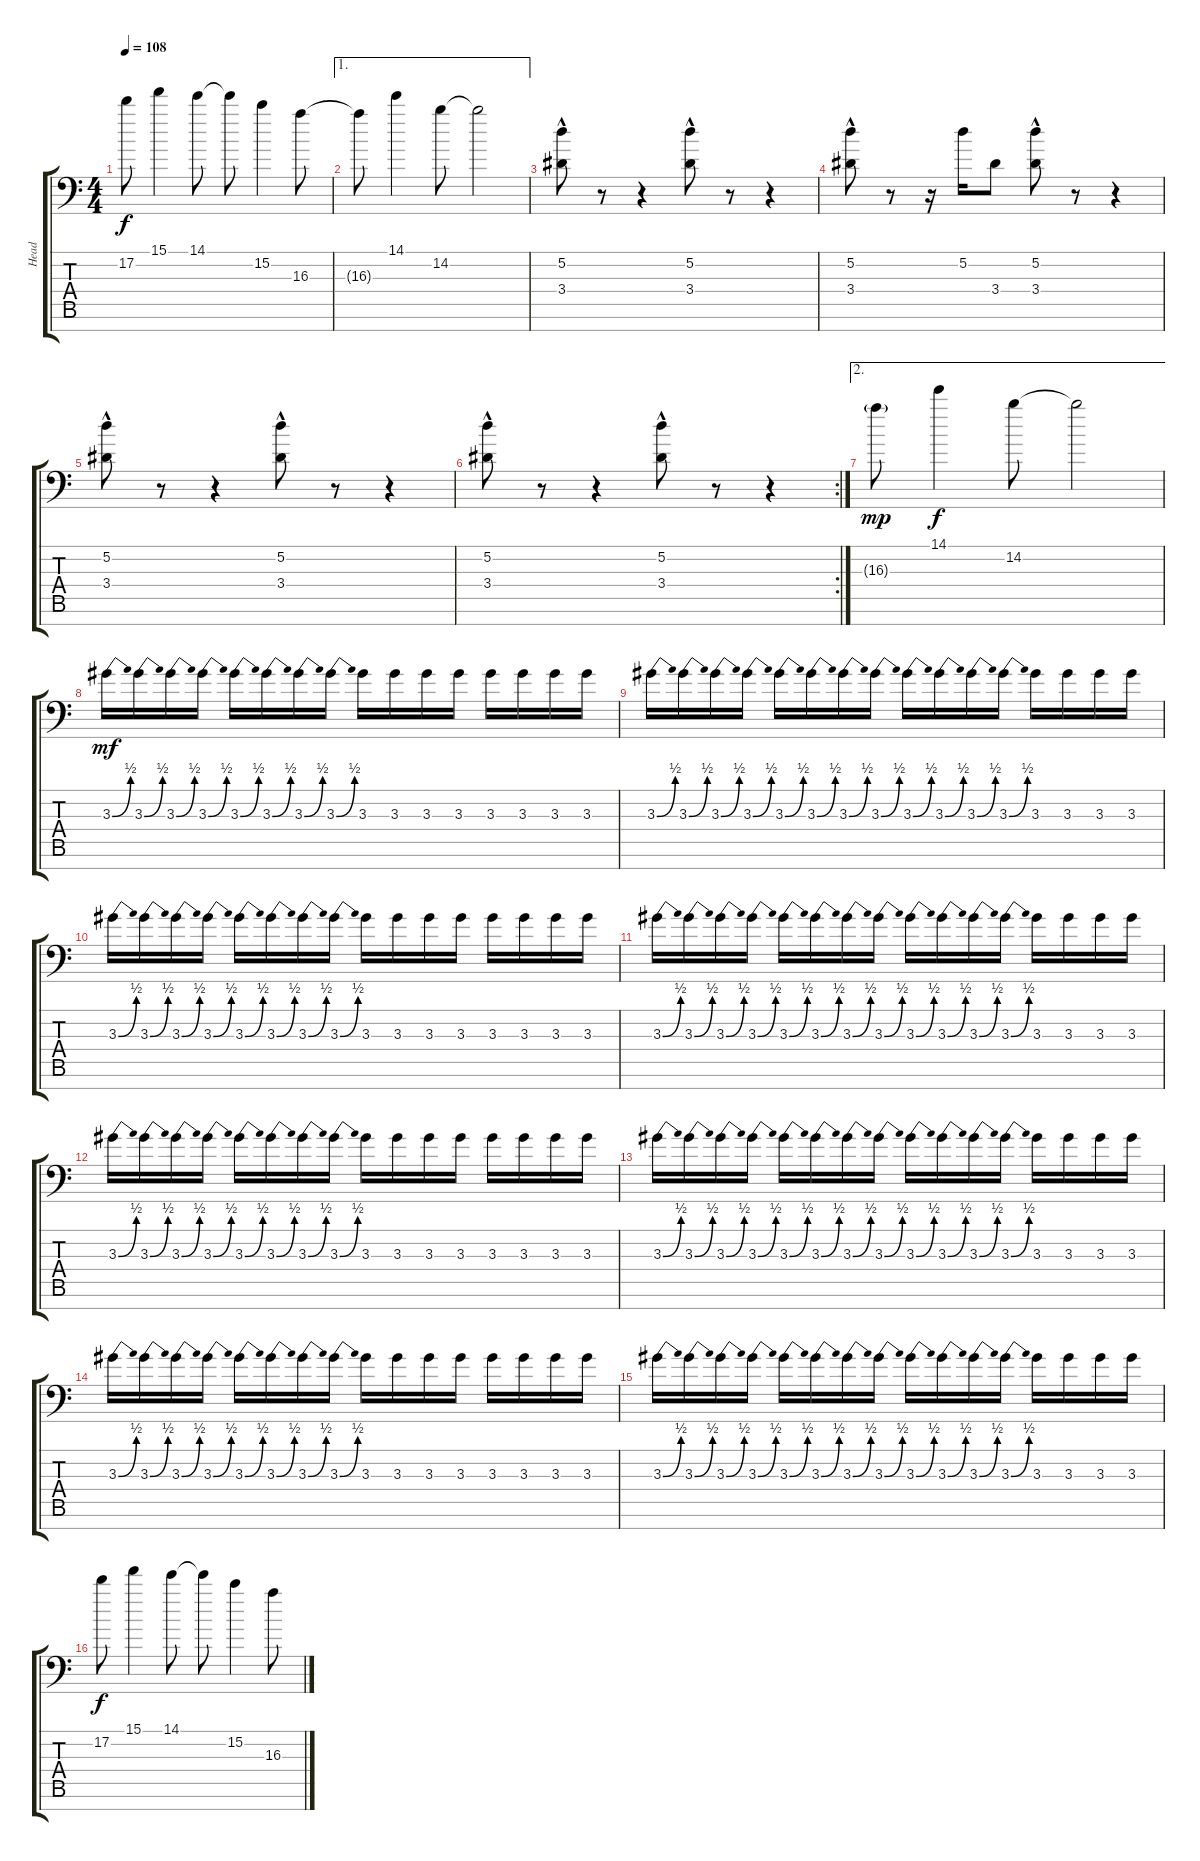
\track ("Head" "Head") {instrument distortionguitar}
\staff {score tabs}
\tuning (D4 A3 F3 C3 G2 D2 A1) {hide}
\ts (4 4)
\tempo 108
\clef f4
\ks c
17.2.8{dy f} 15.1.4 14.1.8 14.1{t}.8 15.2.4 16.3.8 |
\ae 1
16.3{t}.8 14.1.4 14.2.8 14.2{t}.2 |
(5.2{hac} 3.4{hac}).8{instrument distortionguitar} r.8 r.4 (5.2{hac} 3.4{hac}).8 r.8 r.4 |
(5.2{hac} 3.4{hac}).8 r.8 r.16 5.2.16 3.4.8 (5.2{hac} 3.4{hac}).8 r.8 r.4 |
(5.2{hac} 3.4{hac}).8 r.8 r.4 (5.2{hac} 3.4{hac}).8 r.8 r.4 |
\rc 2
(5.2{hac} 3.4{hac}).8 r.8 r.4 (5.2{hac} 3.4{hac}).8 r.8 r.4 |
\ae 2
16.3{g}.8{dy mp} 14.1.4{dy f} 14.2.8 14.2{t}.2 |
3.3{be (bend 0 0 60 2)}.16{dy mf instrument distortionguitar} 3.3{be (bend 0 0 60 2)}.16 3.3{be (bend 0 0 60 2)}.16 3.3{be (bend 0 0 60 2)}.16 3.3{be (bend 0 0 60 2)}.16 3.3{be (bend 0 0 60 2)}.16 3.3{be (bend 0 0 60 2)}.16 3.3{be (bend 0 0 60 2)}.16 3.3.16 3.3.16 3.3.16 3.3.16 3.3.16 3.3.16 3.3.16 3.3.16 |
3.3{be (bend 0 0 60 2)}.16 3.3{be (bend 0 0 60 2)}.16 3.3{be (bend 0 0 60 2)}.16 3.3{be (bend 0 0 60 2)}.16 3.3{be (bend 0 0 60 2)}.16 3.3{be (bend 0 0 60 2)}.16 3.3{be (bend 0 0 60 2)}.16 3.3{be (bend 0 0 60 2)}.16 3.3{be (bend 0 0 60 2)}.16 3.3{be (bend 0 0 60 2)}.16 3.3{be (bend 0 0 60 2)}.16 3.3{be (bend 0 0 60 2)}.16 3.3.16 3.3.16 3.3.16 3.3.16 |
3.3{be (bend 0 0 60 2)}.16 3.3{be (bend 0 0 60 2)}.16 3.3{be (bend 0 0 60 2)}.16 3.3{be (bend 0 0 60 2)}.16 3.3{be (bend 0 0 60 2)}.16 3.3{be (bend 0 0 60 2)}.16 3.3{be (bend 0 0 60 2)}.16 3.3{be (bend 0 0 60 2)}.16 3.3.16 3.3.16 3.3.16 3.3.16 3.3.16 3.3.16 3.3.16 3.3.16 |
3.3{be (bend 0 0 60 2)}.16 3.3{be (bend 0 0 60 2)}.16 3.3{be (bend 0 0 60 2)}.16 3.3{be (bend 0 0 60 2)}.16 3.3{be (bend 0 0 60 2)}.16 3.3{be (bend 0 0 60 2)}.16 3.3{be (bend 0 0 60 2)}.16 3.3{be (bend 0 0 60 2)}.16 3.3{be (bend 0 0 60 2)}.16 3.3{be (bend 0 0 60 2)}.16 3.3{be (bend 0 0 60 2)}.16 3.3{be (bend 0 0 60 2)}.16 3.3.16 3.3.16 3.3.16 3.3.16 |
3.3{be (bend 0 0 60 2)}.16 3.3{be (bend 0 0 60 2)}.16 3.3{be (bend 0 0 60 2)}.16 3.3{be (bend 0 0 60 2)}.16 3.3{be (bend 0 0 60 2)}.16 3.3{be (bend 0 0 60 2)}.16 3.3{be (bend 0 0 60 2)}.16 3.3{be (bend 0 0 60 2)}.16 3.3.16 3.3.16 3.3.16 3.3.16 3.3.16 3.3.16 3.3.16 3.3.16 |
3.3{be (bend 0 0 60 2)}.16 3.3{be (bend 0 0 60 2)}.16 3.3{be (bend 0 0 60 2)}.16 3.3{be (bend 0 0 60 2)}.16 3.3{be (bend 0 0 60 2)}.16 3.3{be (bend 0 0 60 2)}.16 3.3{be (bend 0 0 60 2)}.16 3.3{be (bend 0 0 60 2)}.16 3.3{be (bend 0 0 60 2)}.16 3.3{be (bend 0 0 60 2)}.16 3.3{be (bend 0 0 60 2)}.16 3.3{be (bend 0 0 60 2)}.16 3.3.16 3.3.16 3.3.16 3.3.16 |
3.3{be (bend 0 0 60 2)}.16 3.3{be (bend 0 0 60 2)}.16 3.3{be (bend 0 0 60 2)}.16 3.3{be (bend 0 0 60 2)}.16 3.3{be (bend 0 0 60 2)}.16 3.3{be (bend 0 0 60 2)}.16 3.3{be (bend 0 0 60 2)}.16 3.3{be (bend 0 0 60 2)}.16 3.3.16 3.3.16 3.3.16 3.3.16 3.3.16 3.3.16 3.3.16 3.3.16 |
3.3{be (bend 0 0 60 2)}.16 3.3{be (bend 0 0 60 2)}.16 3.3{be (bend 0 0 60 2)}.16 3.3{be (bend 0 0 60 2)}.16 3.3{be (bend 0 0 60 2)}.16 3.3{be (bend 0 0 60 2)}.16 3.3{be (bend 0 0 60 2)}.16 3.3{be (bend 0 0 60 2)}.16 3.3{be (bend 0 0 60 2)}.16 3.3{be (bend 0 0 60 2)}.16 3.3{be (bend 0 0 60 2)}.16 3.3{be (bend 0 0 60 2)}.16 3.3.16 3.3.16 3.3.16 3.3.16 |
17.2.8{dy f instrument sitar} 15.1.4 14.1.8 14.1{t}.8 15.2.4 16.3.8
